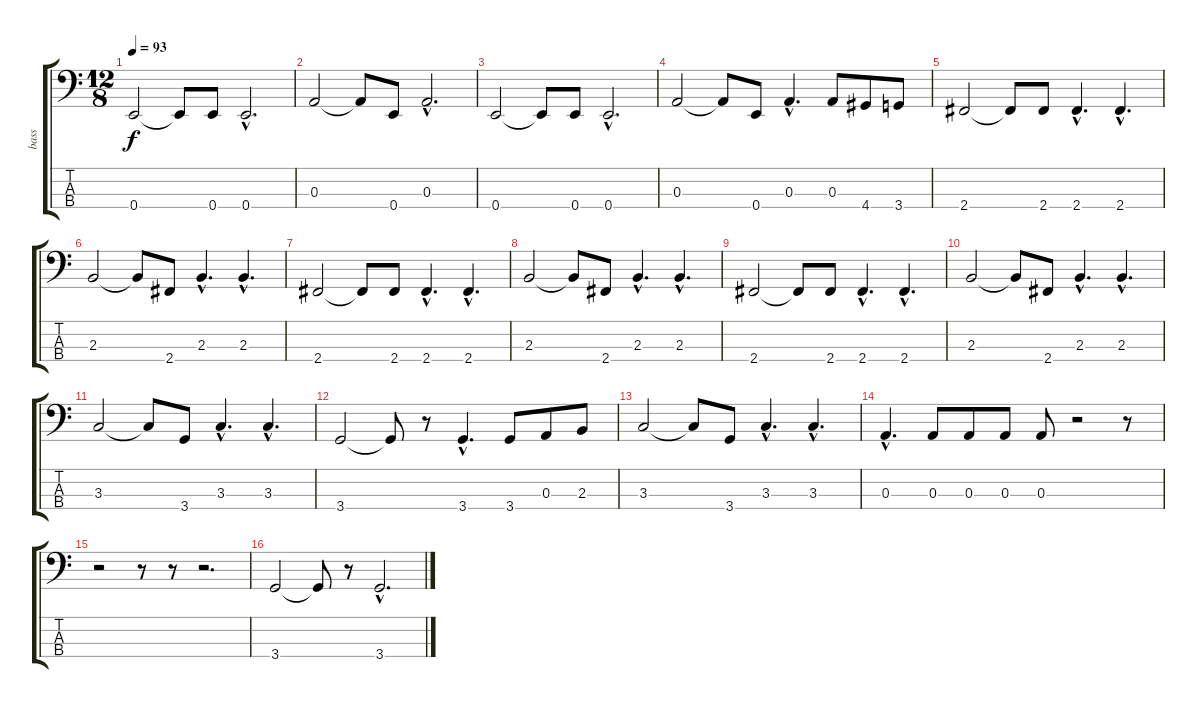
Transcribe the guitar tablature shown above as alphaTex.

\track ("bass" "bass") {instrument synthbass1}
\staff {score tabs}
\tuning (G2 D2 A1 E1) {hide}
\ts (12 8)
\tempo 93
\clef f4
\ks c
0.4.2{dy f} 0.4{t}.8 0.4.8 0.4{hac}.2{d} |
0.3.2 0.3{t}.8 0.4.8 0.3{hac}.2{d} |
0.4.2 0.4{t}.8 0.4.8 0.4{hac}.2{d} |
0.3.2 0.3{t}.8 0.4.8 0.3{hac}.4{d} 0.3.8 4.4.8 3.4.8 |
2.4.2 2.4{t}.8 2.4.8 2.4{hac}.4{d} 2.4{hac}.4{d} |
2.3.2 2.3{t}.8 2.4.8 2.3{hac}.4{d} 2.3{hac}.4{d} |
2.4.2 2.4{t}.8 2.4.8 2.4{hac}.4{d} 2.4{hac}.4{d} |
2.3.2 2.3{t}.8 2.4.8 2.3{hac}.4{d} 2.3{hac}.4{d} |
2.4.2 2.4{t}.8 2.4.8 2.4{hac}.4{d} 2.4{hac}.4{d} |
2.3.2 2.3{t}.8 2.4.8 2.3{hac}.4{d} 2.3{hac}.4{d} |
3.3.2 3.3{t}.8 3.4.8 3.3{hac}.4{d} 3.3{hac}.4{d} |
3.4.2 3.4{t}.8 r.8 3.4{hac}.4{d} 3.4.8 0.3.8 2.3.8 |
3.3.2 3.3{t}.8 3.4.8 3.3{hac}.4{d} 3.3{hac}.4{d} |
0.3{hac}.4{d} 0.3.8 0.3.8 0.3.8 0.3.8 r.2 r.8 |
r.2 r.8 r.8 r.2{d} |
3.4.2 3.4{t}.8 r.8 3.4{hac}.2{d}
